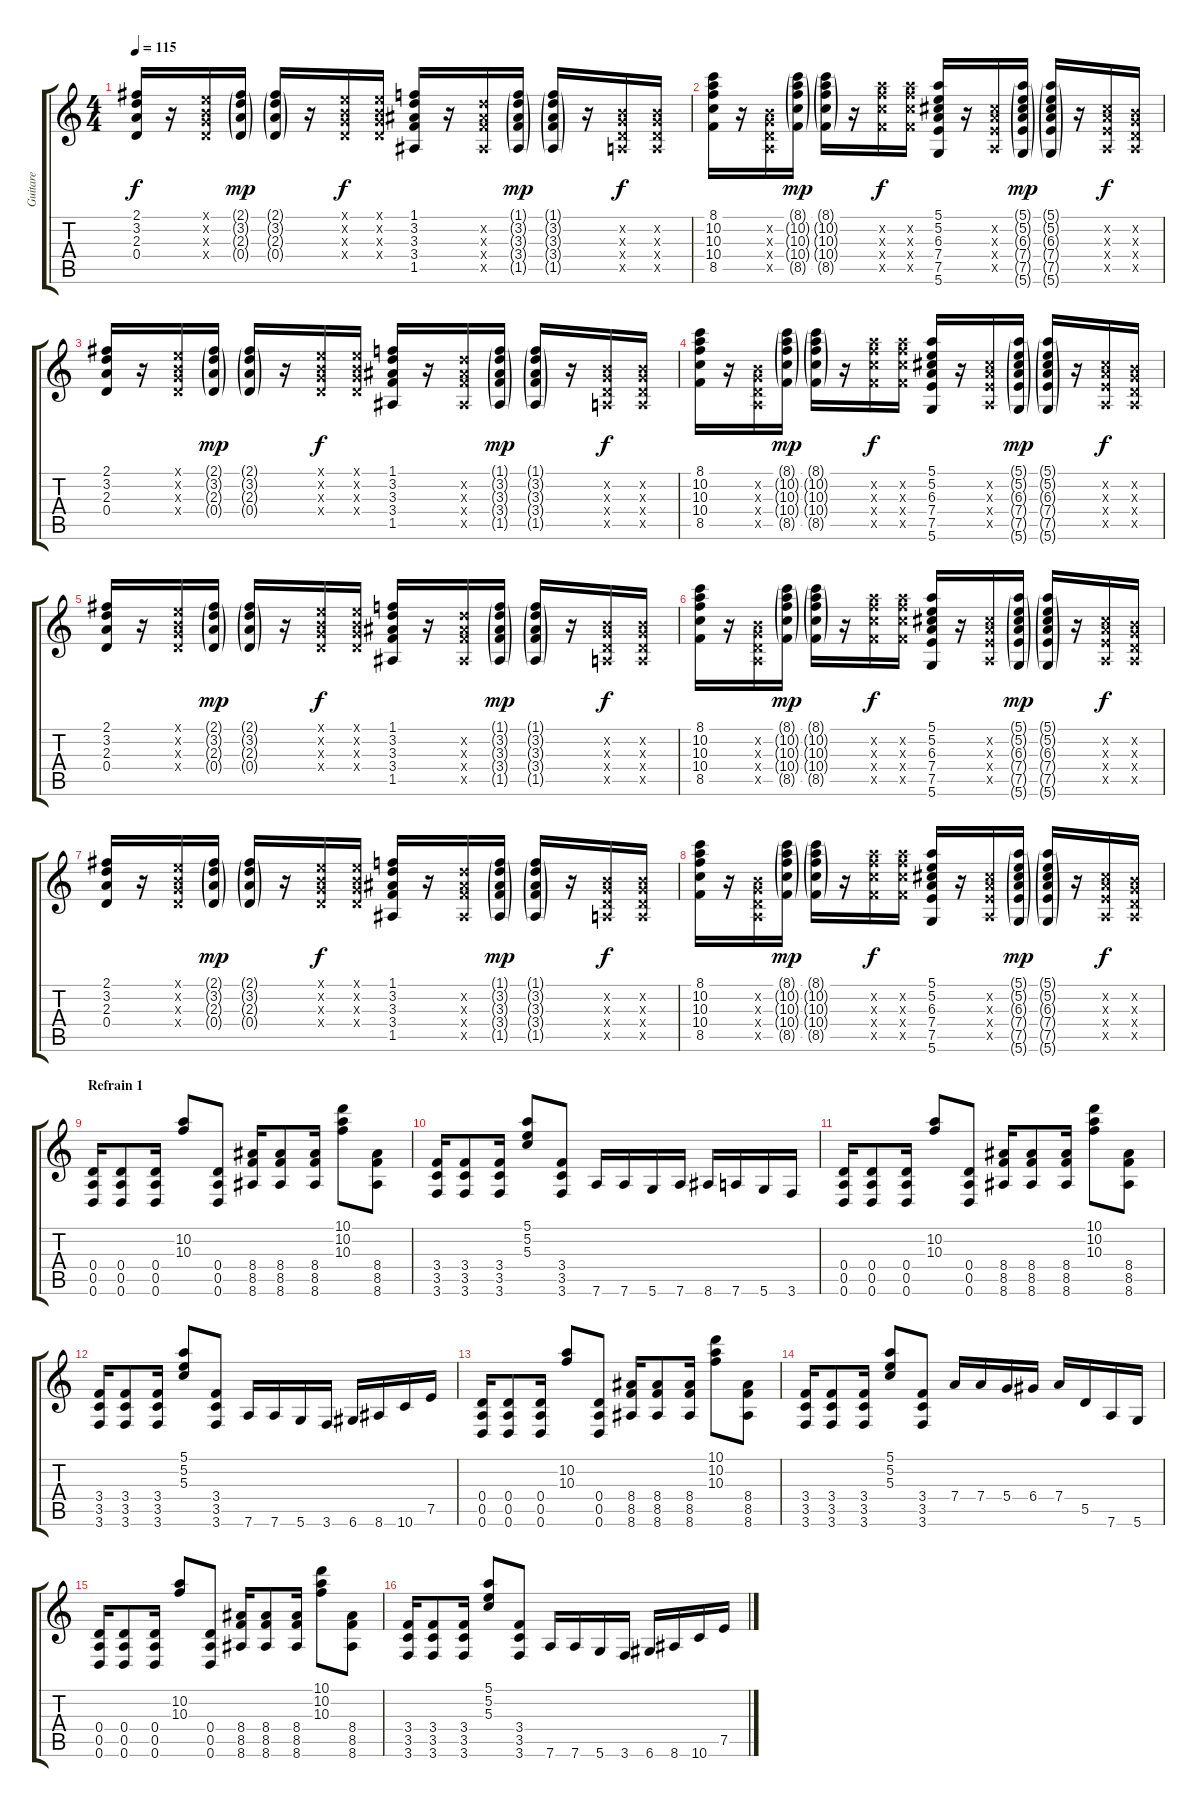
\track ("Guitare" "Guitare") {instrument electricguitarjazz}
\staff {score tabs}
\tuning (E4 B3 G3 D3 A2 D2) {hide}
\ts (4 4)
\tempo 115
\clef g2
\ks c
(2.1 3.2 2.3 0.4).16{dy f} r.16 (0.1{x} 0.2{x} 0.3{x} 0.4{x}).16 (2.1{g} 3.2{g} 2.3{g} 0.4{g}).16{dy mp} (2.1{g} 3.2{g} 2.3{g} 0.4{g}).16 r.16 (0.1{x} 0.2{x} 0.3{x} 0.4{x}).16{dy f} (0.1{x} 0.2{x} 0.3{x} 0.4{x}).16 (1.1 3.2 3.3 3.4 1.5).16 r.16 (3.2{x} 3.3{x} 3.4{x} 1.5{x}).16 (1.1{g} 3.2{g} 3.3{g} 3.4{g} 1.5{g}).16{dy mp} (1.1{g} 3.2{g} 3.3{g} 3.4{g} 1.5{g}).16 r.16 (0.2{x} 0.3{x} 0.4{x} 0.5{x}).16{dy f} (0.2{x} 0.3{x} 0.4{x} 0.5{x}).16 |
(8.1 10.2 10.3 10.4 8.5).16 r.16 (0.2{x} 0.3{x} 0.4{x} 0.5{x}).16 (8.1{g} 10.2{g} 10.3{g} 10.4{g} 8.5{g}).16{dy mp} (8.1{g} 10.2{g} 10.3{g} 10.4{g} 8.5{g}).16 r.16 (10.2{x} 10.3{x} 10.4{x} 8.5{x}).16{dy f} (10.2{x} 10.3{x} 10.4{x} 8.5{x}).16 (5.1 5.2 6.3 7.4 7.5 5.6).16 r.16 (2.2{x} 2.3{x} 2.4{x} 0.5{x}).16 (5.1{g} 5.2{g} 6.3{g} 7.4{g} 7.5{g} 5.6{g}).16{dy mp} (5.1{g} 5.2{g} 6.3{g} 7.4{g} 7.5{g} 5.6{g}).16 r.16 (2.2{x} 2.3{x} 2.4{x} 0.5{x}).16{dy f} (0.2{x} 0.3{x} 0.4{x} 0.5{x}).16 |
(2.1 3.2 2.3 0.4).16 r.16 (0.1{x} 0.2{x} 0.3{x} 0.4{x}).16 (2.1{g} 3.2{g} 2.3{g} 0.4{g}).16{dy mp} (2.1{g} 3.2{g} 2.3{g} 0.4{g}).16 r.16 (0.1{x} 0.2{x} 0.3{x} 0.4{x}).16{dy f} (0.1{x} 0.2{x} 0.3{x} 0.4{x}).16 (1.1 3.2 3.3 3.4 1.5).16 r.16 (3.2{x} 3.3{x} 3.4{x} 1.5{x}).16 (1.1{g} 3.2{g} 3.3{g} 3.4{g} 1.5{g}).16{dy mp} (1.1{g} 3.2{g} 3.3{g} 3.4{g} 1.5{g}).16 r.16 (0.2{x} 0.3{x} 0.4{x} 0.5{x}).16{dy f} (0.2{x} 0.3{x} 0.4{x} 0.5{x}).16 |
(8.1 10.2 10.3 10.4 8.5).16 r.16 (0.2{x} 0.3{x} 0.4{x} 0.5{x}).16 (8.1{g} 10.2{g} 10.3{g} 10.4{g} 8.5{g}).16{dy mp} (8.1{g} 10.2{g} 10.3{g} 10.4{g} 8.5{g}).16 r.16 (10.2{x} 10.3{x} 10.4{x} 8.5{x}).16{dy f} (10.2{x} 10.3{x} 10.4{x} 8.5{x}).16 (5.1 5.2 6.3 7.4 7.5 5.6).16 r.16 (2.2{x} 2.3{x} 2.4{x} 0.5{x}).16 (5.1{g} 5.2{g} 6.3{g} 7.4{g} 7.5{g} 5.6{g}).16{dy mp} (5.1{g} 5.2{g} 6.3{g} 7.4{g} 7.5{g} 5.6{g}).16 r.16 (2.2{x} 2.3{x} 2.4{x} 0.5{x}).16{dy f} (0.2{x} 0.3{x} 0.4{x} 0.5{x}).16 |
(2.1 3.2 2.3 0.4).16 r.16 (0.1{x} 0.2{x} 0.3{x} 0.4{x}).16 (2.1{g} 3.2{g} 2.3{g} 0.4{g}).16{dy mp} (2.1{g} 3.2{g} 2.3{g} 0.4{g}).16 r.16 (0.1{x} 0.2{x} 0.3{x} 0.4{x}).16{dy f} (0.1{x} 0.2{x} 0.3{x} 0.4{x}).16 (1.1 3.2 3.3 3.4 1.5).16 r.16 (3.2{x} 3.3{x} 3.4{x} 1.5{x}).16 (1.1{g} 3.2{g} 3.3{g} 3.4{g} 1.5{g}).16{dy mp} (1.1{g} 3.2{g} 3.3{g} 3.4{g} 1.5{g}).16 r.16 (0.2{x} 0.3{x} 0.4{x} 0.5{x}).16{dy f} (0.2{x} 0.3{x} 0.4{x} 0.5{x}).16 |
(8.1 10.2 10.3 10.4 8.5).16 r.16 (0.2{x} 0.3{x} 0.4{x} 0.5{x}).16 (8.1{g} 10.2{g} 10.3{g} 10.4{g} 8.5{g}).16{dy mp} (8.1{g} 10.2{g} 10.3{g} 10.4{g} 8.5{g}).16 r.16 (10.2{x} 10.3{x} 10.4{x} 8.5{x}).16{dy f} (10.2{x} 10.3{x} 10.4{x} 8.5{x}).16 (5.1 5.2 6.3 7.4 7.5 5.6).16 r.16 (2.2{x} 2.3{x} 2.4{x} 0.5{x}).16 (5.1{g} 5.2{g} 6.3{g} 7.4{g} 7.5{g} 5.6{g}).16{dy mp} (5.1{g} 5.2{g} 6.3{g} 7.4{g} 7.5{g} 5.6{g}).16 r.16 (2.2{x} 2.3{x} 2.4{x} 0.5{x}).16{dy f} (0.2{x} 0.3{x} 0.4{x} 0.5{x}).16 |
(2.1 3.2 2.3 0.4).16 r.16 (0.1{x} 0.2{x} 0.3{x} 0.4{x}).16 (2.1{g} 3.2{g} 2.3{g} 0.4{g}).16{dy mp} (2.1{g} 3.2{g} 2.3{g} 0.4{g}).16 r.16 (0.1{x} 0.2{x} 0.3{x} 0.4{x}).16{dy f} (0.1{x} 0.2{x} 0.3{x} 0.4{x}).16 (1.1 3.2 3.3 3.4 1.5).16 r.16 (3.2{x} 3.3{x} 3.4{x} 1.5{x}).16 (1.1{g} 3.2{g} 3.3{g} 3.4{g} 1.5{g}).16{dy mp} (1.1{g} 3.2{g} 3.3{g} 3.4{g} 1.5{g}).16 r.16 (0.2{x} 0.3{x} 0.4{x} 0.5{x}).16{dy f} (0.2{x} 0.3{x} 0.4{x} 0.5{x}).16 |
(8.1 10.2 10.3 10.4 8.5).16 r.16 (0.2{x} 0.3{x} 0.4{x} 0.5{x}).16 (8.1{g} 10.2{g} 10.3{g} 10.4{g} 8.5{g}).16{dy mp} (8.1{g} 10.2{g} 10.3{g} 10.4{g} 8.5{g}).16 r.16 (10.2{x} 10.3{x} 10.4{x} 8.5{x}).16{dy f} (10.2{x} 10.3{x} 10.4{x} 8.5{x}).16 (5.1 5.2 6.3 7.4 7.5 5.6).16 r.16 (2.2{x} 2.3{x} 2.4{x} 0.5{x}).16 (5.1{g} 5.2{g} 6.3{g} 7.4{g} 7.5{g} 5.6{g}).16{dy mp} (5.1{g} 5.2{g} 6.3{g} 7.4{g} 7.5{g} 5.6{g}).16 r.16 (2.2{x} 2.3{x} 2.4{x} 0.5{x}).16{dy f} (0.2{x} 0.3{x} 0.4{x} 0.5{x}).16 |
\section ("" "Refrain 1")
(0.4 0.5 0.6).16{instrument distortionguitar} (0.4 0.5 0.6).8 (0.4 0.5 0.6).16 (10.2 10.3).8 (0.4 0.5 0.6).8 (8.4 8.5 8.6).16 (8.4 8.5 8.6).8 (8.4 8.5 8.6).16 (10.1 10.2 10.3).8 (8.4 8.5 8.6).8 |
(3.4 3.5 3.6).16 (3.4 3.5 3.6).8 (3.4 3.5 3.6).16 (5.1 5.2 5.3).8 (3.4 3.5 3.6).8 7.6.16 7.6.16 5.6.16 7.6.16 8.6.16 7.6.16 5.6.16 3.6.16 |
(0.4 0.5 0.6).16 (0.4 0.5 0.6).8 (0.4 0.5 0.6).16 (10.2 10.3).8 (0.4 0.5 0.6).8 (8.4 8.5 8.6).16 (8.4 8.5 8.6).8 (8.4 8.5 8.6).16 (10.1 10.2 10.3).8 (8.4 8.5 8.6).8 |
(3.4 3.5 3.6).16 (3.4 3.5 3.6).8 (3.4 3.5 3.6).16 (5.1 5.2 5.3).8 (3.4 3.5 3.6).8 7.6.16 7.6.16 5.6.16 3.6.16 6.6.16 8.6.16 10.6.16 7.5.16 |
(0.4 0.5 0.6).16 (0.4 0.5 0.6).8 (0.4 0.5 0.6).16 (10.2 10.3).8 (0.4 0.5 0.6).8 (8.4 8.5 8.6).16 (8.4 8.5 8.6).8 (8.4 8.5 8.6).16 (10.1 10.2 10.3).8 (8.4 8.5 8.6).8 |
(3.4 3.5 3.6).16 (3.4 3.5 3.6).8 (3.4 3.5 3.6).16 (5.1 5.2 5.3).8 (3.4 3.5 3.6).8 7.4.16 7.4.16 5.4.16 6.4.16 7.4.16 5.5.16 7.6.16 5.6.16 |
(0.4 0.5 0.6).16 (0.4 0.5 0.6).8 (0.4 0.5 0.6).16 (10.2 10.3).8 (0.4 0.5 0.6).8 (8.4 8.5 8.6).16 (8.4 8.5 8.6).8 (8.4 8.5 8.6).16 (10.1 10.2 10.3).8 (8.4 8.5 8.6).8 |
(3.4 3.5 3.6).16 (3.4 3.5 3.6).8 (3.4 3.5 3.6).16 (5.1 5.2 5.3).8 (3.4 3.5 3.6).8 7.6.16 7.6.16 5.6.16 3.6.16 6.6.16 8.6.16 10.6.16 7.5.16
